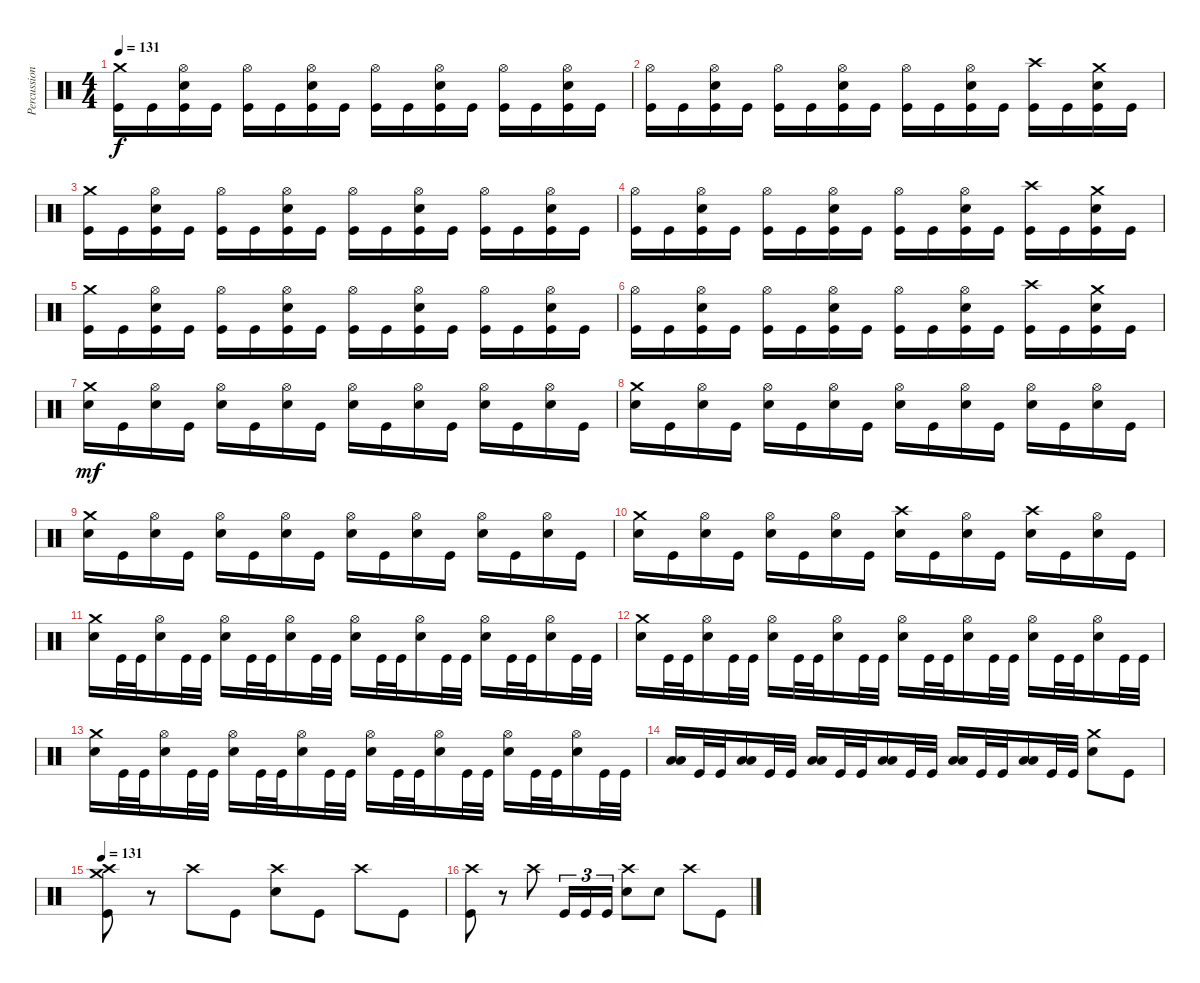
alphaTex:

\track ("Percussion" "Percussion") {instrument percussion}
\staff {score}
\articulation defaults
\ts (4 4)
\tempo 131
\clef neutral
\ks c
("Crash medium (hit)" "Kick (hit)").16{dy f} "Kick (hit)".16 ("Hi-Hat (open)" "Electric Snare (hit)" "Kick (hit)").16 "Kick (hit)".16 ("Hi-Hat (open)" "Kick (hit)").16 "Kick (hit)".16 ("Hi-Hat (open)" "Electric Snare (hit)" "Kick (hit)").16 "Kick (hit)".16 ("Hi-Hat (open)" "Kick (hit)").16 "Kick (hit)".16 ("Hi-Hat (open)" "Electric Snare (hit)" "Kick (hit)").16 "Kick (hit)".16 ("Hi-Hat (open)" "Kick (hit)").16 "Kick (hit)".16 ("Hi-Hat (open)" "Electric Snare (hit)" "Kick (hit)").16 "Kick (hit)".16 |
("Hi-Hat (open)" "Kick (hit)").16 "Kick (hit)".16 ("Hi-Hat (open)" "Electric Snare (hit)" "Kick (hit)").16 "Kick (hit)".16 ("Hi-Hat (open)" "Kick (hit)").16 "Kick (hit)".16 ("Hi-Hat (open)" "Electric Snare (hit)" "Kick (hit)").16 "Kick (hit)".16 ("Hi-Hat (open)" "Kick (hit)").16 "Kick (hit)".16 ("Hi-Hat (open)" "Electric Snare (hit)" "Kick (hit)").16 "Kick (hit)".16 ("Crash high (hit)" "Kick (hit)").16 "Kick (hit)".16 ("Crash medium (hit)" "Electric Snare (hit)" "Kick (hit)").16 "Kick (hit)".16 |
("Crash medium (hit)" "Kick (hit)").16 "Kick (hit)".16 ("Hi-Hat (open)" "Electric Snare (hit)" "Kick (hit)").16 "Kick (hit)".16 ("Hi-Hat (open)" "Kick (hit)").16 "Kick (hit)".16 ("Hi-Hat (open)" "Electric Snare (hit)" "Kick (hit)").16 "Kick (hit)".16 ("Hi-Hat (open)" "Kick (hit)").16 "Kick (hit)".16 ("Hi-Hat (open)" "Electric Snare (hit)" "Kick (hit)").16 "Kick (hit)".16 ("Hi-Hat (open)" "Kick (hit)").16 "Kick (hit)".16 ("Hi-Hat (open)" "Electric Snare (hit)" "Kick (hit)").16 "Kick (hit)".16 |
("Hi-Hat (open)" "Kick (hit)").16 "Kick (hit)".16 ("Hi-Hat (open)" "Electric Snare (hit)" "Kick (hit)").16 "Kick (hit)".16 ("Hi-Hat (open)" "Kick (hit)").16 "Kick (hit)".16 ("Hi-Hat (open)" "Electric Snare (hit)" "Kick (hit)").16 "Kick (hit)".16 ("Hi-Hat (open)" "Kick (hit)").16 "Kick (hit)".16 ("Hi-Hat (open)" "Electric Snare (hit)" "Kick (hit)").16 "Kick (hit)".16 ("Crash high (hit)" "Kick (hit)").16 "Kick (hit)".16 ("Crash medium (hit)" "Electric Snare (hit)" "Kick (hit)").16 "Kick (hit)".16 |
("Crash medium (hit)" "Kick (hit)").16 "Kick (hit)".16 ("Hi-Hat (open)" "Electric Snare (hit)" "Kick (hit)").16 "Kick (hit)".16 ("Hi-Hat (open)" "Kick (hit)").16 "Kick (hit)".16 ("Hi-Hat (open)" "Electric Snare (hit)" "Kick (hit)").16 "Kick (hit)".16 ("Hi-Hat (open)" "Kick (hit)").16 "Kick (hit)".16 ("Hi-Hat (open)" "Electric Snare (hit)" "Kick (hit)").16 "Kick (hit)".16 ("Hi-Hat (open)" "Kick (hit)").16 "Kick (hit)".16 ("Hi-Hat (open)" "Electric Snare (hit)" "Kick (hit)").16 "Kick (hit)".16 |
("Hi-Hat (open)" "Kick (hit)").16 "Kick (hit)".16 ("Hi-Hat (open)" "Electric Snare (hit)" "Kick (hit)").16 "Kick (hit)".16 ("Hi-Hat (open)" "Kick (hit)").16 "Kick (hit)".16 ("Hi-Hat (open)" "Electric Snare (hit)" "Kick (hit)").16 "Kick (hit)".16 ("Hi-Hat (open)" "Kick (hit)").16 "Kick (hit)".16 ("Hi-Hat (open)" "Electric Snare (hit)" "Kick (hit)").16 "Kick (hit)".16 ("Crash high (hit)" "Kick (hit)").16 "Kick (hit)".16 ("Crash medium (hit)" "Electric Snare (hit)" "Kick (hit)").16 "Kick (hit)".16 |
("Crash medium (hit)" "Electric Snare (hit)").16{dy mf} "Kick (hit)".16 ("Hi-Hat (open)" "Electric Snare (hit)").16 "Kick (hit)".16 ("Hi-Hat (open)" "Electric Snare (hit)").16 "Kick (hit)".16 ("Hi-Hat (open)" "Electric Snare (hit)").16 "Kick (hit)".16 ("Hi-Hat (open)" "Electric Snare (hit)").16 "Kick (hit)".16 ("Hi-Hat (open)" "Electric Snare (hit)").16 "Kick (hit)".16 ("Hi-Hat (open)" "Electric Snare (hit)").16 "Kick (hit)".16 ("Hi-Hat (open)" "Electric Snare (hit)").16 "Kick (hit)".16 |
("Crash medium (hit)" "Electric Snare (hit)").16 "Kick (hit)".16 ("Hi-Hat (open)" "Electric Snare (hit)").16 "Kick (hit)".16 ("Hi-Hat (open)" "Electric Snare (hit)").16 "Kick (hit)".16 ("Hi-Hat (open)" "Electric Snare (hit)").16 "Kick (hit)".16 ("Hi-Hat (open)" "Electric Snare (hit)").16 "Kick (hit)".16 ("Hi-Hat (open)" "Electric Snare (hit)").16 "Kick (hit)".16 ("Hi-Hat (open)" "Electric Snare (hit)").16 "Kick (hit)".16 ("Hi-Hat (open)" "Electric Snare (hit)").16 "Kick (hit)".16 |
("Crash medium (hit)" "Electric Snare (hit)").16 "Kick (hit)".16 ("Hi-Hat (open)" "Electric Snare (hit)").16 "Kick (hit)".16 ("Hi-Hat (open)" "Electric Snare (hit)").16 "Kick (hit)".16 ("Hi-Hat (open)" "Electric Snare (hit)").16 "Kick (hit)".16 ("Hi-Hat (open)" "Electric Snare (hit)").16 "Kick (hit)".16 ("Hi-Hat (open)" "Electric Snare (hit)").16 "Kick (hit)".16 ("Hi-Hat (open)" "Electric Snare (hit)").16 "Kick (hit)".16 ("Hi-Hat (open)" "Electric Snare (hit)").16 "Kick (hit)".16 |
("Crash medium (hit)" "Electric Snare (hit)").16 "Kick (hit)".16 ("Hi-Hat (open)" "Electric Snare (hit)").16 "Kick (hit)".16 ("Hi-Hat (open)" "Electric Snare (hit)").16 "Kick (hit)".16 ("Hi-Hat (open)" "Electric Snare (hit)").16 "Kick (hit)".16 ("Crash high (hit)" "Electric Snare (hit)").16 "Kick (hit)".16 ("Hi-Hat (open)" "Electric Snare (hit)").16 "Kick (hit)".16 ("Crash high (hit)" "Electric Snare (hit)").16 "Kick (hit)".16 ("Hi-Hat (open)" "Electric Snare (hit)").16 "Kick (hit)".16 |
("Crash medium (hit)" "Electric Snare (hit)").16 "Kick (hit)".32 "Kick (hit)".32 ("Hi-Hat (open)" "Electric Snare (hit)").16 "Kick (hit)".32 "Kick (hit)".32 ("Hi-Hat (open)" "Electric Snare (hit)").16 "Kick (hit)".32 "Kick (hit)".32 ("Hi-Hat (open)" "Electric Snare (hit)").16 "Kick (hit)".32 "Kick (hit)".32 ("Hi-Hat (open)" "Electric Snare (hit)").16 "Kick (hit)".32 "Kick (hit)".32 ("Hi-Hat (open)" "Electric Snare (hit)").16 "Kick (hit)".32 "Kick (hit)".32 ("Hi-Hat (open)" "Electric Snare (hit)").16 "Kick (hit)".32 "Kick (hit)".32 ("Hi-Hat (open)" "Electric Snare (hit)").16 "Kick (hit)".32 "Kick (hit)".32 |
("Crash medium (hit)" "Electric Snare (hit)").16 "Kick (hit)".32 "Kick (hit)".32 ("Hi-Hat (open)" "Electric Snare (hit)").16 "Kick (hit)".32 "Kick (hit)".32 ("Hi-Hat (open)" "Electric Snare (hit)").16 "Kick (hit)".32 "Kick (hit)".32 ("Hi-Hat (open)" "Electric Snare (hit)").16 "Kick (hit)".32 "Kick (hit)".32 ("Hi-Hat (open)" "Electric Snare (hit)").16 "Kick (hit)".32 "Kick (hit)".32 ("Hi-Hat (open)" "Electric Snare (hit)").16 "Kick (hit)".32 "Kick (hit)".32 ("Hi-Hat (open)" "Electric Snare (hit)").16 "Kick (hit)".32 "Kick (hit)".32 ("Hi-Hat (open)" "Electric Snare (hit)").16 "Kick (hit)".32 "Kick (hit)".32 |
("Crash medium (hit)" "Electric Snare (hit)").16 "Kick (hit)".32 "Kick (hit)".32 ("Hi-Hat (open)" "Electric Snare (hit)").16 "Kick (hit)".32 "Kick (hit)".32 ("Hi-Hat (open)" "Electric Snare (hit)").16 "Kick (hit)".32 "Kick (hit)".32 ("Hi-Hat (open)" "Electric Snare (hit)").16 "Kick (hit)".32 "Kick (hit)".32 ("Hi-Hat (open)" "Electric Snare (hit)").16 "Kick (hit)".32 "Kick (hit)".32 ("Hi-Hat (open)" "Electric Snare (hit)").16 "Kick (hit)".32 "Kick (hit)".32 ("Hi-Hat (open)" "Electric Snare (hit)").16 "Kick (hit)".32 "Kick (hit)".32 ("Hi-Hat (open)" "Electric Snare (hit)").16 "Kick (hit)".32 "Kick (hit)".32 |
("Low Floor Tom (hit)" "Low Floor Tom (hit)").16 "Kick (hit)".32 "Kick (hit)".32 ("Low Floor Tom (hit)" "Low Floor Tom (hit)").16 "Kick (hit)".32 "Kick (hit)".32 ("Low Floor Tom (hit)" "Low Floor Tom (hit)").16 "Kick (hit)".32 "Kick (hit)".32 ("Low Floor Tom (hit)" "Low Floor Tom (hit)").16 "Kick (hit)".32 "Kick (hit)".32 ("Low Floor Tom (hit)" "Low Floor Tom (hit)").16 "Kick (hit)".32 "Kick (hit)".32 ("Low Floor Tom (hit)" "Low Floor Tom (hit)").16 "Kick (hit)".32 "Kick (hit)".32 ("Crash medium (hit)" "Electric Snare (hit)").8 "Kick (hit)".8 |
\tempo 131
("Crash medium (hit)" "Crash high (hit)" "Kick (hit)").8 r.8 "Crash high (hit)".8 "Kick (hit)".8 ("Crash high (hit)" "Electric Snare (hit)").8 "Kick (hit)".8 "Crash high (hit)".8 "Kick (hit)".8 |
("Crash high (hit)" "Kick (hit)").8 r.8 "Crash high (hit)".8 "Kick (hit)".16{tu (3 2)} "Kick (hit)".16{tu (3 2)} "Kick (hit)".16{tu (3 2)} ("Crash high (hit)" "Electric Snare (hit)").8 "Electric Snare (hit)".8 "Crash high (hit)".8 "Kick (hit)".8
